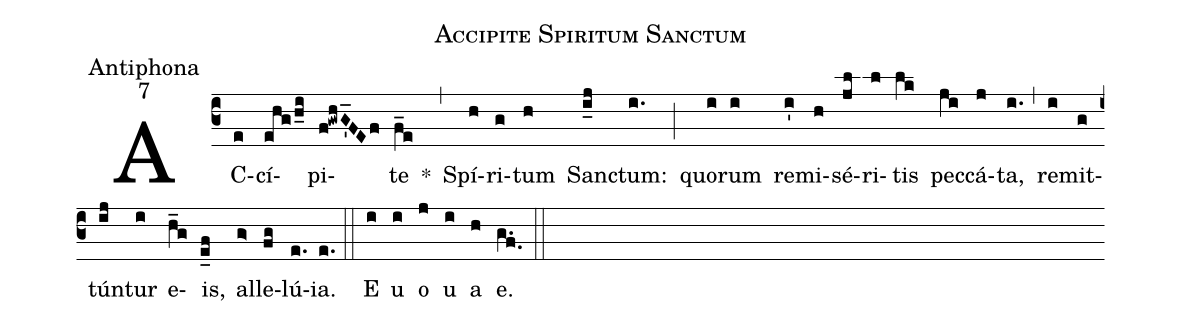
name:Accipite Spiritum Sanctum;
office-part:Antiphona;
mode:7;
%%
(c3) AC(e)cí(ehg/h_i)pi(f!gwhG'_FEf)te(f_e) *(,) Spí(h)ri(g)tum(h) Sanc(i_j)tum:(i.) (;) quo(i)rum(i) re(i')mi(h)sé(jl)ri(l)tis(lk) pec(ji)cá(j)ta,(i.) (,) re(i)mit(g)tún(ij)tur(i) e(h_g)is,(e_f) al(g>)le(fg)lú(e.)ia.(e.) (::) E(i) u(i) o(j) u(i) a(h) e.(g.f.) (::)
